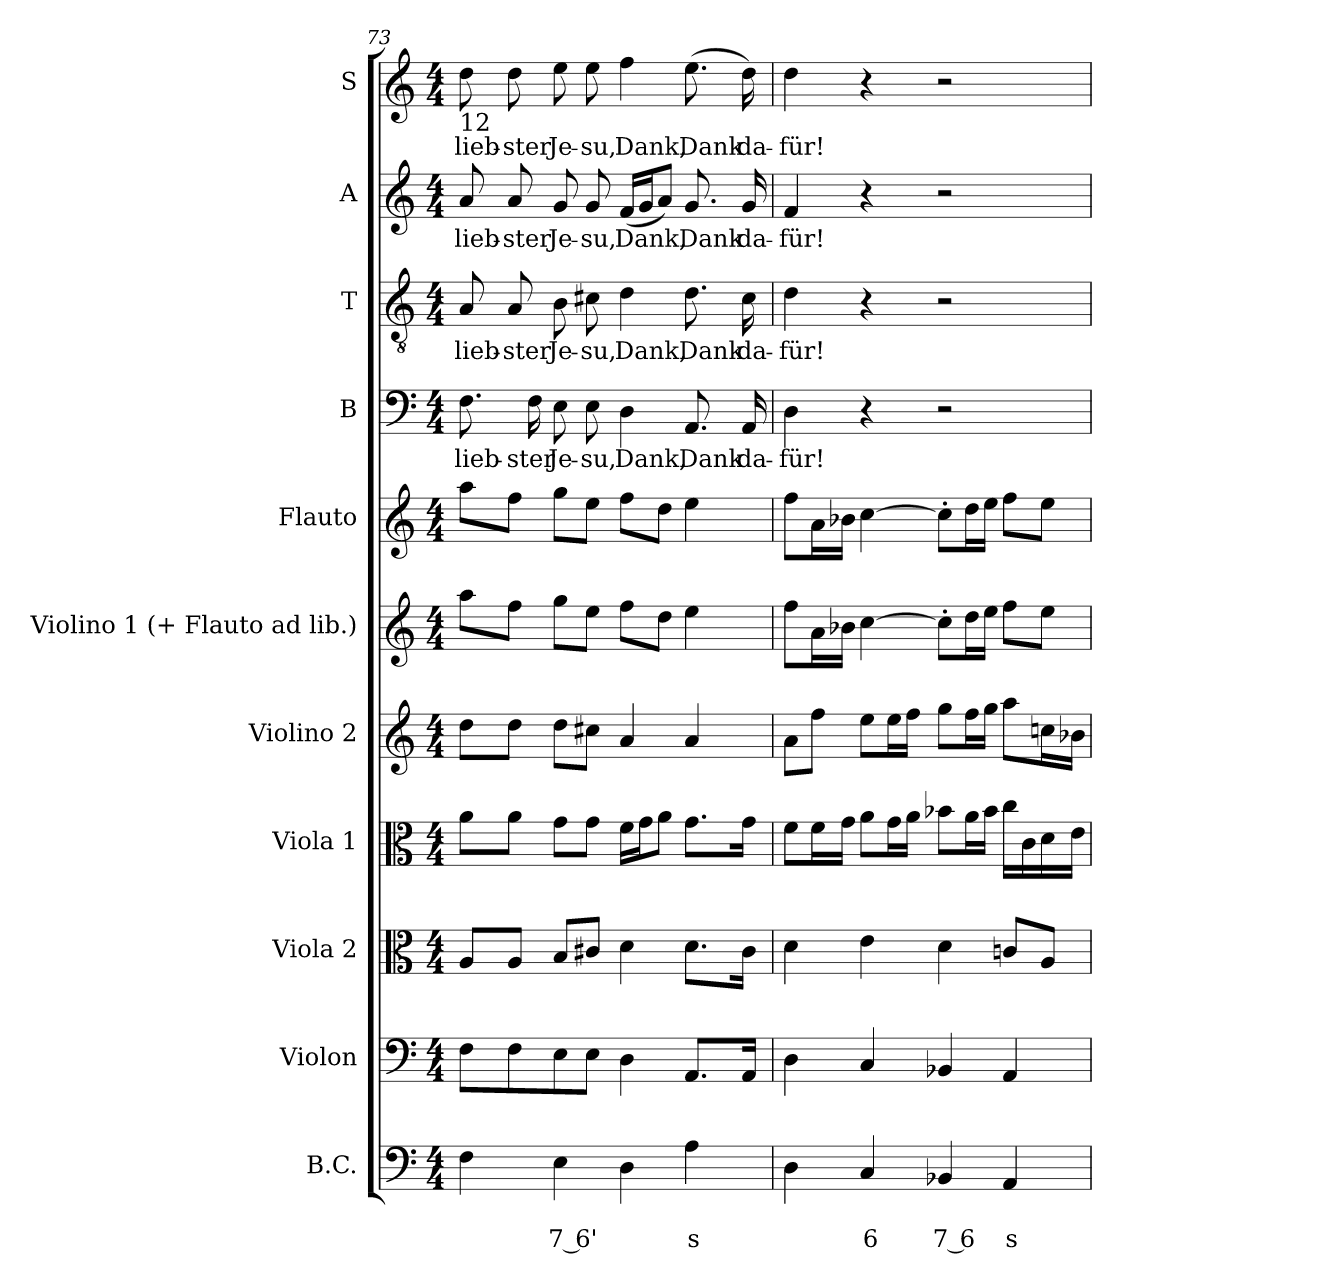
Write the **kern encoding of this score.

**kern	**text	**text	**kern	**kern	**kern	**kern	**kern	**kern	**kern	**text	**kern	**text	**kern	**text	**kern	**text
*part11	*part11	*part11	*part10	*part9	*part8	*part7	*part6	*part5	*part4	*part4	*part3	*part3	*part2	*part2	*part1	*part1
*staff11	*staff11	*staff11	*staff10	*staff9	*staff8	*staff7	*staff6	*staff5	*staff4	*staff4	*staff3	*staff3	*staff2	*staff2	*staff1	*staff1
*I"B.C.	*	*	*I"Violon	*I"Viola 2	*I"Viola 1	*I"Violino 2	*I"Violino 1 (+ Flauto ad lib.)	*I"Flauto	*I"B	*	*I"T	*	*I"A	*	*I"S	*
*I'B.C.	*	*	*I'Vn	*I'Va2	*I'Va1	*I'Vn2	*I'Vn1	*I'Fl.	*I'B	*	*I'T	*	*I'A	*	*I'S	*
!!LO:PB:g=z
*clefF4	*	*	*clefF4	*clefC3	*clefC3	*clefG2	*clefG2	*clefG2	*clefF4	*	*clefGv2	*	*clefG2	*	*clefG2	*
*	*	*	*	*	*	*	*	*	*	*	*ITrd7c12	*	*	*	*	*
*k[]	*	*	*k[]	*k[]	*k[]	*k[]	*k[]	*k[]	*k[]	*	*k[]	*	*k[]	*	*k[]	*
*C:	*	*	*C:	*C:	*C:	*C:	*C:	*C:	*C:	*	*C:	*	*C:	*	*C:	*
*M4/4	*	*	*M4/4	*M4/4	*M4/4	*M4/4	*M4/4	*M4/4	*M4/4	*	*M4/4	*	*M4/4	*	*M4/4	*
=73	=73	=73	=73	=73	=73	=73	=73	=73	=73	=73	=73	=73	=73	=73	=73	=73
!	!	!	!	!	!	!	!	!	!	!LO:LY:b	!	!	!	!	!	!
!	!	!	!	!	!	!	!	!	!	!	!	!LO:LY:b	!	!	!	!
!	!	!	!	!	!	!	!	!	!	!	!	!	!	!LO:LY:b	!	!
!	!	!	!	!	!	!	!	!	!	!	!	!	!	!	!LO:TX:b:t=12	!
!	!	!	!	!	!	!	!	!	!	!	!	!	!	!	!	!LO:LY:b
4F\	.	.	8F\L	8A/L	8a\L	8dd\L	8aa\L	8aa\L	8.F\	lieb-	8AA/	lieb-	8a/	lieb-	8dd\	lieb-
!	!	!	!	!	!	!	!	!	!	!	!	!LO:LY:b	!	!	!	!
!	!	!	!	!	!	!	!	!	!	!	!	!	!	!LO:LY:b	!	!
!	!	!	!	!	!	!	!	!	!	!	!	!	!	!	!	!LO:LY:b
.	.	.	8F\	8A/J	8a\J	8dd\J	8ff\J	8ff\J	.	.	8AA/	-ster	8a/	-ster	8dd\	-ster
!	!	!	!	!	!	!	!	!	!	!LO:LY:b	!	!	!	!	!	!
.	.	.	.	.	.	.	.	.	16F\	-ster	.	.	.	.	.	.
!	!	!LO:LY:b	!	!	!	!	!	!	!	!	!	!	!	!	!	!
!	!	!	!	!	!	!	!	!	!	!LO:LY:b	!	!	!	!	!	!
!	!	!	!	!	!	!	!	!	!	!	!	!LO:LY:b	!	!	!	!
!	!	!	!	!	!	!	!	!	!	!	!	!	!	!LO:LY:b	!	!
!	!	!	!	!	!	!	!	!	!	!	!	!	!	!	!	!LO:LY:b
4E\	.	7 6'	8E\	8B/L	8g\L	8dd\L	8gg\L	8gg\L	8E\	Je-	8BB\	Je-	8g/	Je-	8ee\	Je-
!	!	!	!	!	!	!	!	!	!	!LO:LY:b	!	!	!	!	!	!
!	!	!	!	!	!	!	!	!	!	!	!	!LO:LY:b	!	!	!	!
!	!	!	!	!	!	!	!	!	!	!	!	!	!	!LO:LY:b	!	!
!	!	!	!	!	!	!	!	!	!	!	!	!	!	!	!	!LO:LY:b
.	.	.	8E\J	8c#X/J	8g\J	8cc#X\J	8ee\J	8ee\J	8E\	-su,	8C#X\	-su,	8g/	-su,	8ee\	-su,
!	!	!	!	!	!	!	!	!	!	!LO:LY:b	!	!	!	!	!	!
!	!	!	!	!	!	!	!	!	!	!	!	!LO:LY:b	!	!	!	!
!	!	!	!	!	!	!	!	!	!	!	!	!	!	!LO:LY:b	!	!
!	!	!	!	!	!	!	!	!	!	!	!	!	!	!	!	!LO:LY:b
4D\	.	.	4D\	4d\	16f\LL	4a/	8ff\L	8ff\L	4D\	Dank,	4D\	Dank,	(<16f/LL	Dank,	4ff\	Dank,
.	.	.	.	.	16g\J	.	.	.	.	.	.	.	16g/J	.	.	.
.	.	.	.	.	8a\J	.	8dd\J	8dd\J	.	.	.	.	8a/J)	.	.	.
!	!	!LO:LY:b	!	!	!	!	!	!	!	!	!	!	!	!	!	!
!	!	!	!	!	!	!	!	!	!	!LO:LY:b	!	!	!	!	!	!
!	!	!	!	!	!	!	!	!	!	!	!	!LO:LY:b	!	!	!	!
!	!	!	!	!	!	!	!	!	!	!	!	!	!	!LO:LY:b	!	!
!	!	!	!	!	!	!	!	!	!	!	!	!	!	!	!	!LO:LY:b
4A\	.	s	8.AA/L	8.d\L	8.g\L	4a/	4ee\	4ee\	8.AA/	Dank	8.D\	Dank	8.g/	Dank	(>8.ee\	Dank
!	!	!	!	!	!	!	!	!	!	!LO:LY:b	!	!	!	!	!	!
!	!	!	!	!	!	!	!	!	!	!	!	!LO:LY:b	!	!	!	!
!	!	!	!	!	!	!	!	!	!	!	!	!	!	!LO:LY:b	!	!
!	!	!	!	!	!	!	!	!	!	!	!	!	!	!	!	!LO:LY:b
.	.	.	16AA/Jk	16c#\Jk	16g\Jk	.	.	.	16AA/	da-	16C#\	da-	16g/	da-	16dd\)	da-
=74	=74	=74	=74	=74	=74	=74	=74	=74	=74	=74	=74	=74	=74	=74	=74	=74
!	!	!	!	!	!	!	!	!	!	!LO:LY:b	!	!	!	!	!	!
!	!	!	!	!	!	!	!	!	!	!	!	!LO:LY:b	!	!	!	!
!	!	!	!	!	!	!	!	!	!	!	!	!	!	!LO:LY:b	!	!
!	!	!	!	!	!	!	!	!	!	!	!	!	!	!	!	!LO:LY:b
4D\	.	.	4D\	4d\	8f\L	8a\L	8ff\L	8ff\L	4D\	-für!	4D\	-für!	4f/	-für!	4dd\	-für!
.	.	.	.	.	16f\L	8ff\J	16a\L	16a\L	.	.	.	.	.	.	.	.
.	.	.	.	.	16g\JJ	.	16b-X\JJ	16b-\JJ	.	.	.	.	.	.	.	.
!	!	!LO:LY:b	!	!	!	!	!	!	!	!	!	!	!	!	!	!
4C/	.	6	4C/	4e\	8a\L	8ee\L	[4cc\	[4cc\	4r	.	4r	.	4r	.	4r	.
.	.	.	.	.	16g\L	16ee\L	.	.	.	.	.	.	.	.	.	.
.	.	.	.	.	16a\JJ	16ff\JJ	.	.	.	.	.	.	.	.	.	.
!	!	!LO:LY:b	!	!	!	!	!	!	!	!	!	!	!	!	!	!
4BB-X/	.	7 6	4BB-X/	4d\	8b-X\L	8gg\L	8cc'>\L]	8cc'>\L]	2r	.	2r	.	2r	.	2r	.
.	.	.	.	.	16a\L	16ff\L	16dd\L	16dd\L	.	.	.	.	.	.	.	.
.	.	.	.	.	16b-\JJ	16gg\JJ	16ee\JJ	16ee\JJ	.	.	.	.	.	.	.	.
!	!	!LO:LY:b	!	!	!	!	!	!	!	!	!	!	!	!	!	!
4AA/	.	s	4AA/	8cn/L	16cc\LL	8aa\L	8ff\L	8ff\L	.	.	.	.	.	.	.	.
.	.	.	.	.	16c\	.	.	.	.	.	.	.	.	.	.	.
.	.	.	.	8A/J	16d\	16ccn\L	8ee\J	8ee\J	.	.	.	.	.	.	.	.
.	.	.	.	.	16e\JJ	16b-X\JJ	.	.	.	.	.	.	.	.	.	.
=	=	=	=	=	=	=	=	=	=	=	=	=	=	=	=	=
*-	*-	*-	*-	*-	*-	*-	*-	*-	*-	*-	*-	*-	*-	*-	*-	*-
